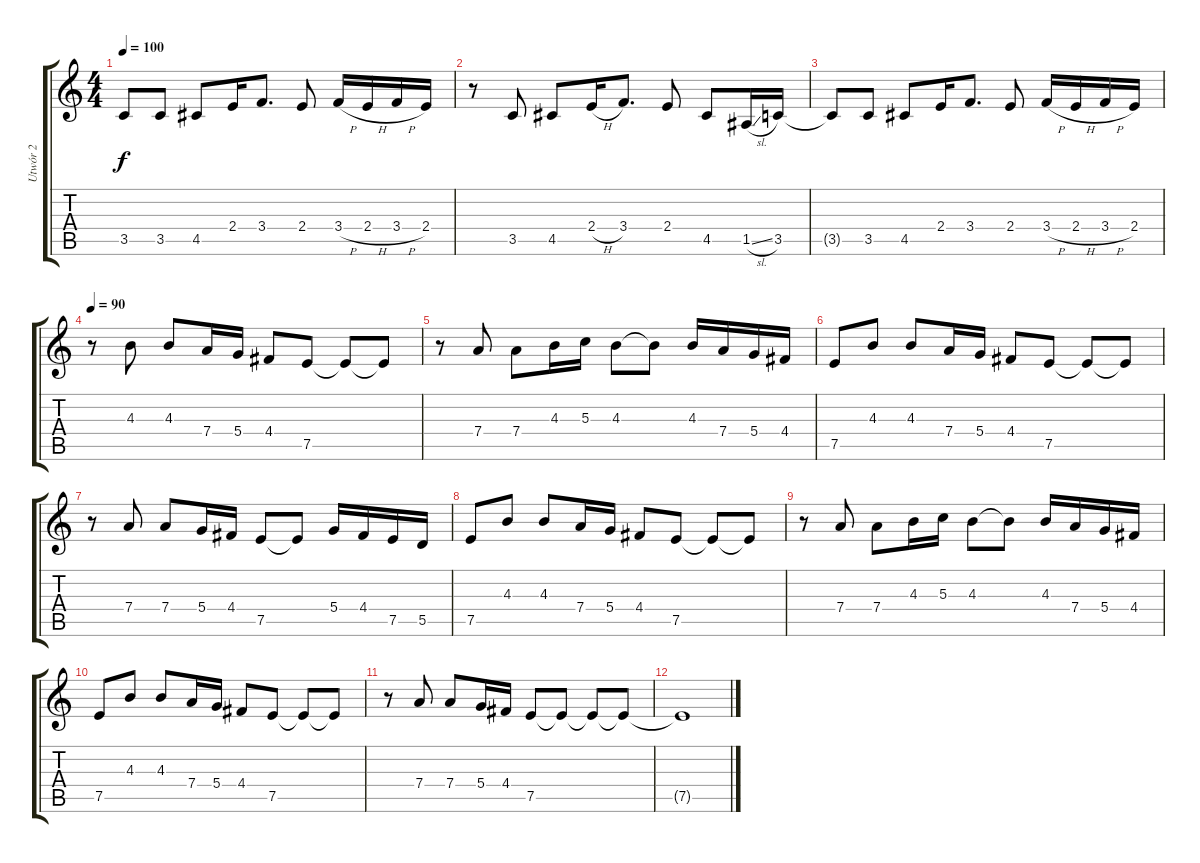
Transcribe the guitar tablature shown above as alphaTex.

\track ("Utwór 2" "Utwór 2") {instrument distortionguitar}
\staff {score tabs}
\tuning (E4 B3 G3 D3 A2 E2) {hide}
\ts (4 4)
\tempo 100
\clef g2
\ks c
3.5{t}.8{dy f} 3.5.8 4.5.8 2.4.16 3.4.8{d} 2.4.8 3.4{h}.16 2.4{h}.16 3.4{h}.16 2.4.16 |
r.8 3.5.8 4.5.8 2.4{h}.16 3.4.8{d} 2.4.8 4.5.8 1.5{sl}.16 3.5.16 |
3.5{t}.8 3.5.8 4.5.8 2.4.16 3.4.8{d} 2.4.8 3.4{h}.16 2.4{h}.16 3.4{h}.16 2.4.16 |
\tempo 90
r.8{volume 16} 4.3.8 4.3.8 7.4.16 5.4.16 4.4.8 7.5.8 7.5{t}.8 7.5{t}.8 |
r.8 7.4.8 7.4.8 4.3.16 5.3.16 4.3.8 4.3{t}.8 4.3.16 7.4.16 5.4.16 4.4.16 |
7.5.8 4.3.8 4.3.8 7.4.16 5.4.16 4.4.8 7.5.8 7.5{t}.8 7.5{t}.8 |
r.8 7.4.8 7.4.8 5.4.16 4.4.16 7.5.8 7.5{t}.8 5.4.16 4.4.16 7.5.16 5.5.16 |
7.5.8 4.3.8 4.3.8 7.4.16 5.4.16 4.4.8 7.5.8 7.5{t}.8 7.5{t}.8 |
r.8 7.4.8 7.4.8 4.3.16 5.3.16 4.3.8 4.3{t}.8 4.3.16 7.4.16 5.4.16 4.4.16 |
7.5.8 4.3.8 4.3.8 7.4.16 5.4.16 4.4.8 7.5.8 7.5{t}.8 7.5{t}.8 |
r.8 7.4.8 7.4.8 5.4.16 4.4.16 7.5.8 7.5{t}.8 7.5{t}.8 7.5{t}.8 |
7.5{t}.1
